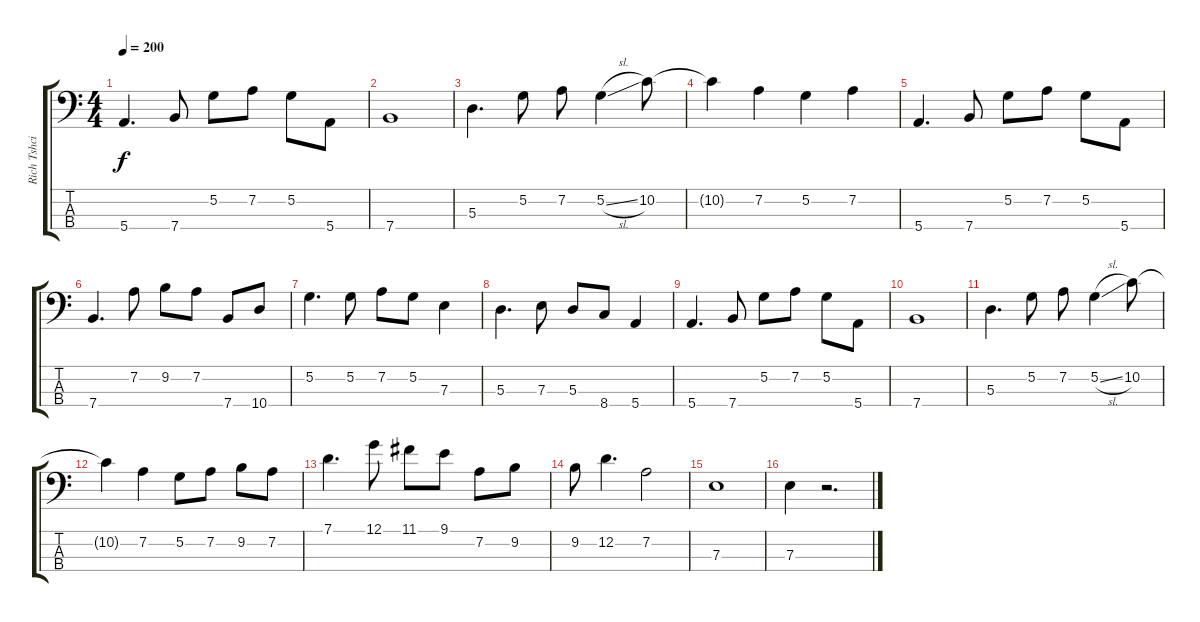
\track ("Rich Tshcirhart" "Rich Tshci") {instrument electricbassfinger}
\staff {score tabs}
\tuning (G2 D2 A1 E1) {hide}
\ts (4 4)
\tempo 200
\clef f4
\ks c
5.4.4{d dy f} 7.4.8 5.2.8 7.2.8 5.2.8 5.4.8 |
7.4.1 |
5.3.4{d} 5.2.8 7.2.8 5.2{sl}.4 10.2.8 |
10.2{t}.4 7.2.4 5.2.4 7.2.4 |
5.4.4{d} 7.4.8 5.2.8 7.2.8 5.2.8 5.4.8 |
7.4.4{d} 7.2.8 9.2.8 7.2.8 7.4.8 10.4.8 |
5.2.4{d} 5.2.8 7.2.8 5.2.8 7.3.4 |
5.3.4{d} 7.3.8 5.3.8 8.4.8 5.4.4 |
5.4.4{d} 7.4.8 5.2.8 7.2.8 5.2.8 5.4.8 |
7.4.1 |
5.3.4{d} 5.2.8 7.2.8 5.2{sl}.4 10.2.8 |
10.2{t}.4 7.2.4 5.2.8 7.2.8 9.2.8 7.2.8 |
7.1.4{d} 12.1.8 11.1.8 9.1.8 7.2.8 9.2.8 |
9.2.8 12.2.4{d} 7.2.2 |
7.3.1 |
7.3.4 r.2{d}
